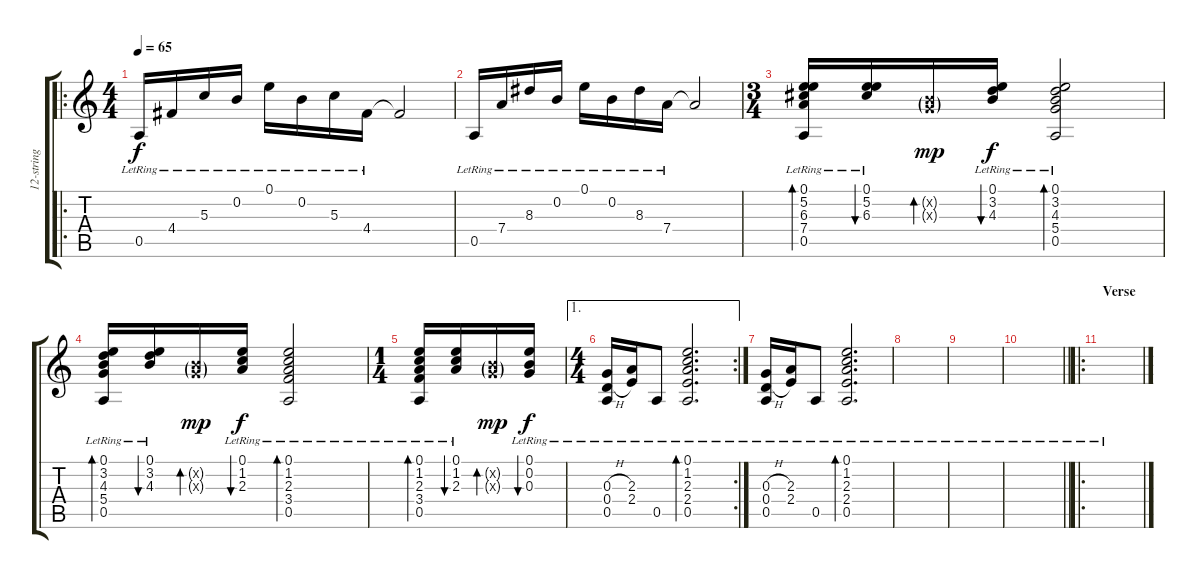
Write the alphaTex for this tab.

\track ("12-string guitar" "12-string ") {instrument acousticguitarsteel}
\staff {score tabs}
\tuning (E4 B3 G3 D3 A2 E2) {hide}
\ro
\ts (4 4)
\tempo 65
\clef g2
\ks c
0.5{lr}.16{dy f instrument acousticguitarsteel} 4.4{lr}.16 5.3{lr}.16 0.2{lr}.16 0.1{lr}.16 0.2{lr}.16 5.3{lr}.16 4.4{lr}.16 4.4{t}.2 |
0.5{lr}.16 7.4{lr}.16 8.3{lr}.16 0.2{lr}.16 0.1{lr}.16 0.2{lr}.16 8.3{lr}.16 7.4{lr}.16 7.4{t}.2 |
\ts (3 4)
(0.1{lr} 5.2{lr} 6.3{lr} 7.4{lr} 0.5{lr}).16{bd 60} (0.1{lr} 5.2 6.3).16{bu 30} (0.2{g x} 0.3{g x}).16{bd 30 dy mp} (0.1{lr} 3.2{lr} 4.3{lr}).16{bu 30 dy f} (0.1{lr} 3.2{lr} 4.3{lr} 5.4{lr} 0.5{lr}).2{bd 30} |
(0.1{lr} 3.2{lr} 4.3{lr} 5.4{lr} 0.5{lr}).16{bd 60} (0.1{lr} 3.2 4.3).16{bu 30} (0.2{g x} 0.3{g x}).16{bd 30 dy mp} (0.1{lr} 1.2{lr} 2.3{lr}).16{bu 30 dy f} (0.1{lr} 1.2{lr} 2.3{lr} 3.4{lr} 0.5{lr}).2{bd 30} |
\ts (1 4)
(0.1{lr} 1.2{lr} 2.3{lr} 3.4{lr} 0.5{lr}).16{bd 60} (0.1{lr} 1.2 2.3).16{bu 30} (0.2{g x} 0.3{g x}).16{bd 30 dy mp} (0.1{lr} 0.2{lr} 0.3{lr}).16{bu 30 dy f} |
\ae 1
\rc 2
\ts (4 4)
(0.3{h lr} 0.4{h lr} 0.5{lr}).16 (2.3{lr} 2.4{lr}).16 0.5{lr}.8 (0.1{lr} 1.2{lr} 2.3{lr} 2.4{lr} 0.5{lr}).2{d bd 60} |
(0.3{h lr} 0.4{h lr} 0.5{lr}).16 (2.3{lr} 2.4{lr}).16 0.5{lr}.8 (0.1{lr} 1.2{lr} 2.3{lr} 2.4{lr} 0.5{lr}).2{d bd 60} |
|
|
\barLineRight lightlight
|
\ro
\section ("" "Verse")
